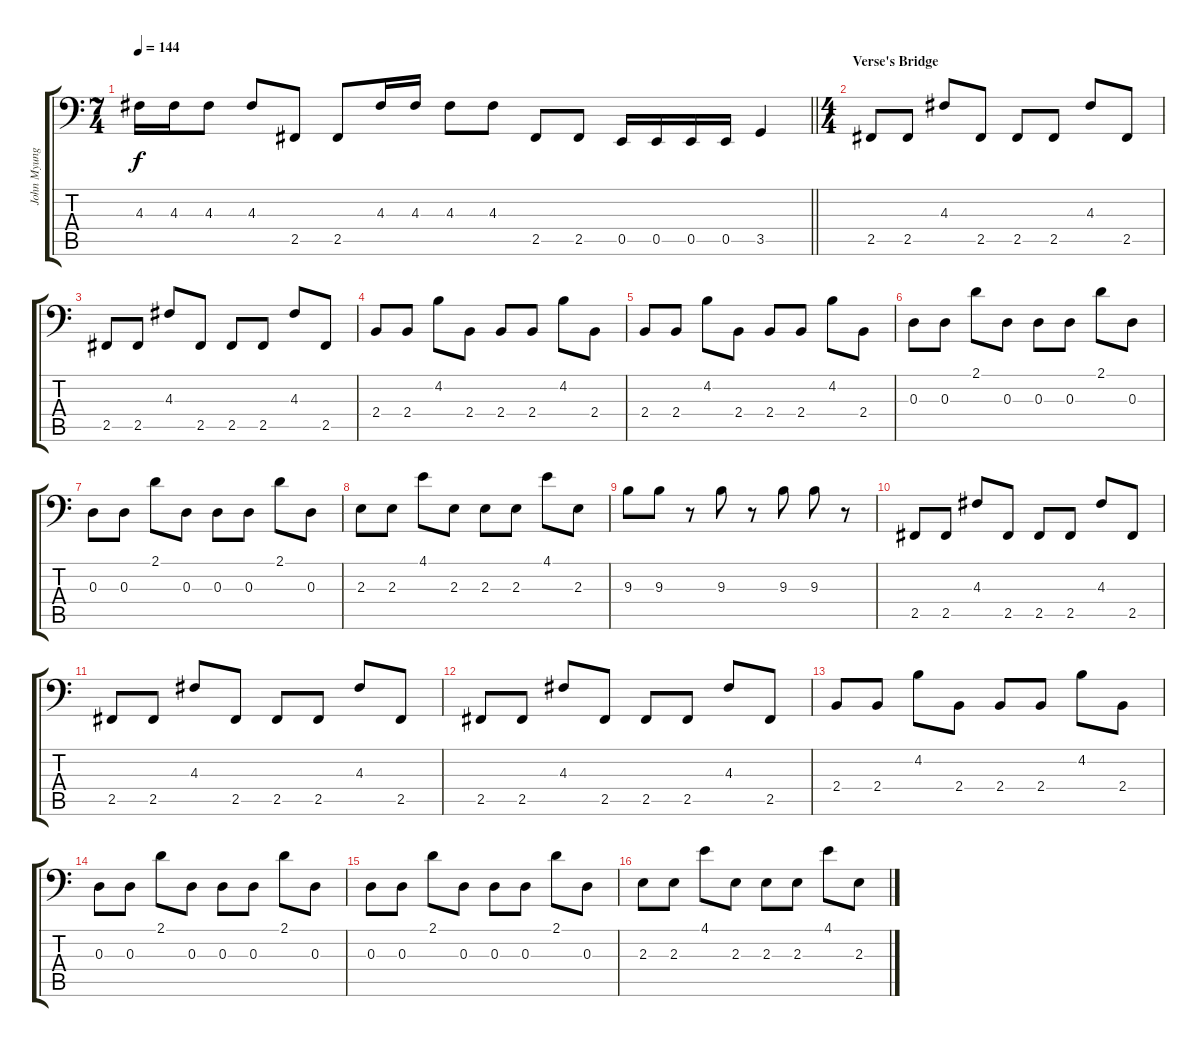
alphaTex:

\track ("John Myung" "John Myung") {instrument electricbassfinger}
\staff {score tabs}
\tuning (C3 G2 D2 A1 E1 B0) {hide}
\ts (7 4)
\tempo 144
\clef f4
\barLineRight lightlight
\ks c
4.3.16{dy f} 4.3.16 4.3.8 4.3.8 2.5.8 2.5.8 4.3.16 4.3.16 4.3.8 4.3.8 2.5.8 2.5.8 0.5.16 0.5.16 0.5.16 0.5.16 3.5.4 |
\ts (4 4)
\section ("" "Verse's Bridge")
2.5.8 2.5.8 4.3.8 2.5.8 2.5.8 2.5.8 4.3.8 2.5.8 |
2.5.8 2.5.8 4.3.8 2.5.8 2.5.8 2.5.8 4.3.8 2.5.8 |
2.4.8 2.4.8 4.2.8 2.4.8 2.4.8 2.4.8 4.2.8 2.4.8 |
2.4.8 2.4.8 4.2.8 2.4.8 2.4.8 2.4.8 4.2.8 2.4.8 |
0.3.8 0.3.8 2.1.8 0.3.8 0.3.8 0.3.8 2.1.8 0.3.8 |
0.3.8 0.3.8 2.1.8 0.3.8 0.3.8 0.3.8 2.1.8 0.3.8 |
2.3.8 2.3.8 4.1.8 2.3.8 2.3.8 2.3.8 4.1.8 2.3.8 |
9.3.8 9.3.8 r.8 9.3.8 r.8 9.3.8 9.3.8 r.8 |
2.5.8 2.5.8 4.3.8 2.5.8 2.5.8 2.5.8 4.3.8 2.5.8 |
2.5.8 2.5.8 4.3.8 2.5.8 2.5.8 2.5.8 4.3.8 2.5.8 |
2.5.8 2.5.8 4.3.8 2.5.8 2.5.8 2.5.8 4.3.8 2.5.8 |
2.4.8 2.4.8 4.2.8 2.4.8 2.4.8 2.4.8 4.2.8 2.4.8 |
0.3.8 0.3.8 2.1.8 0.3.8 0.3.8 0.3.8 2.1.8 0.3.8 |
0.3.8 0.3.8 2.1.8 0.3.8 0.3.8 0.3.8 2.1.8 0.3.8 |
2.3.8 2.3.8 4.1.8 2.3.8 2.3.8 2.3.8 4.1.8 2.3.8
